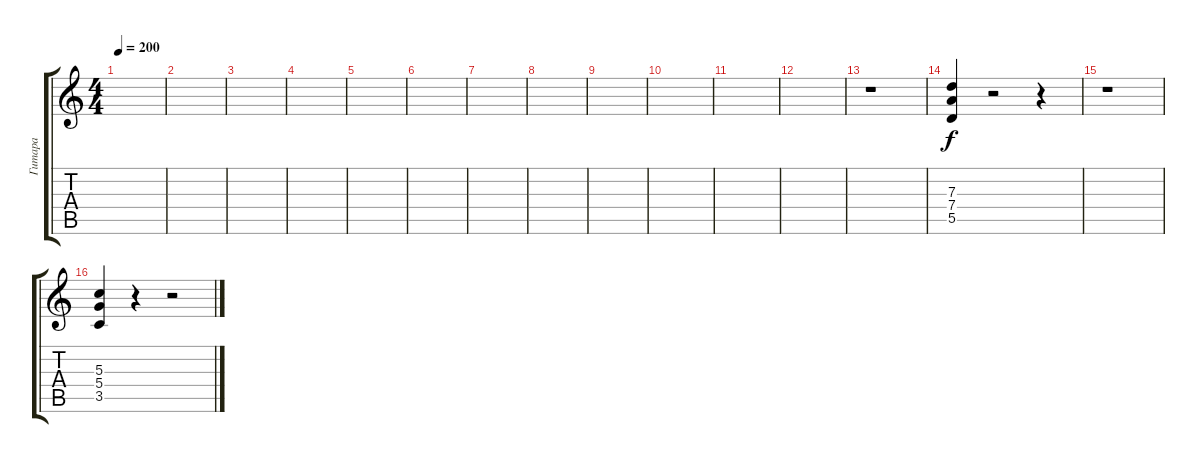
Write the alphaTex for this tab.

\track ("Гитара" "Гитара") {instrument distortionguitar}
\staff {score tabs}
\tuning (E4 B3 G3 D3 A2 E2) {hide}
\ts (4 4)
\tempo 200
\clef g2
\ks c
|
|
|
|
|
|
|
|
|
|
|
|
r.1 |
(7.3 7.4 5.5).4 r.2 r.4 |
r.1 |
(5.3 5.4 3.5).4 r.4 r.2
